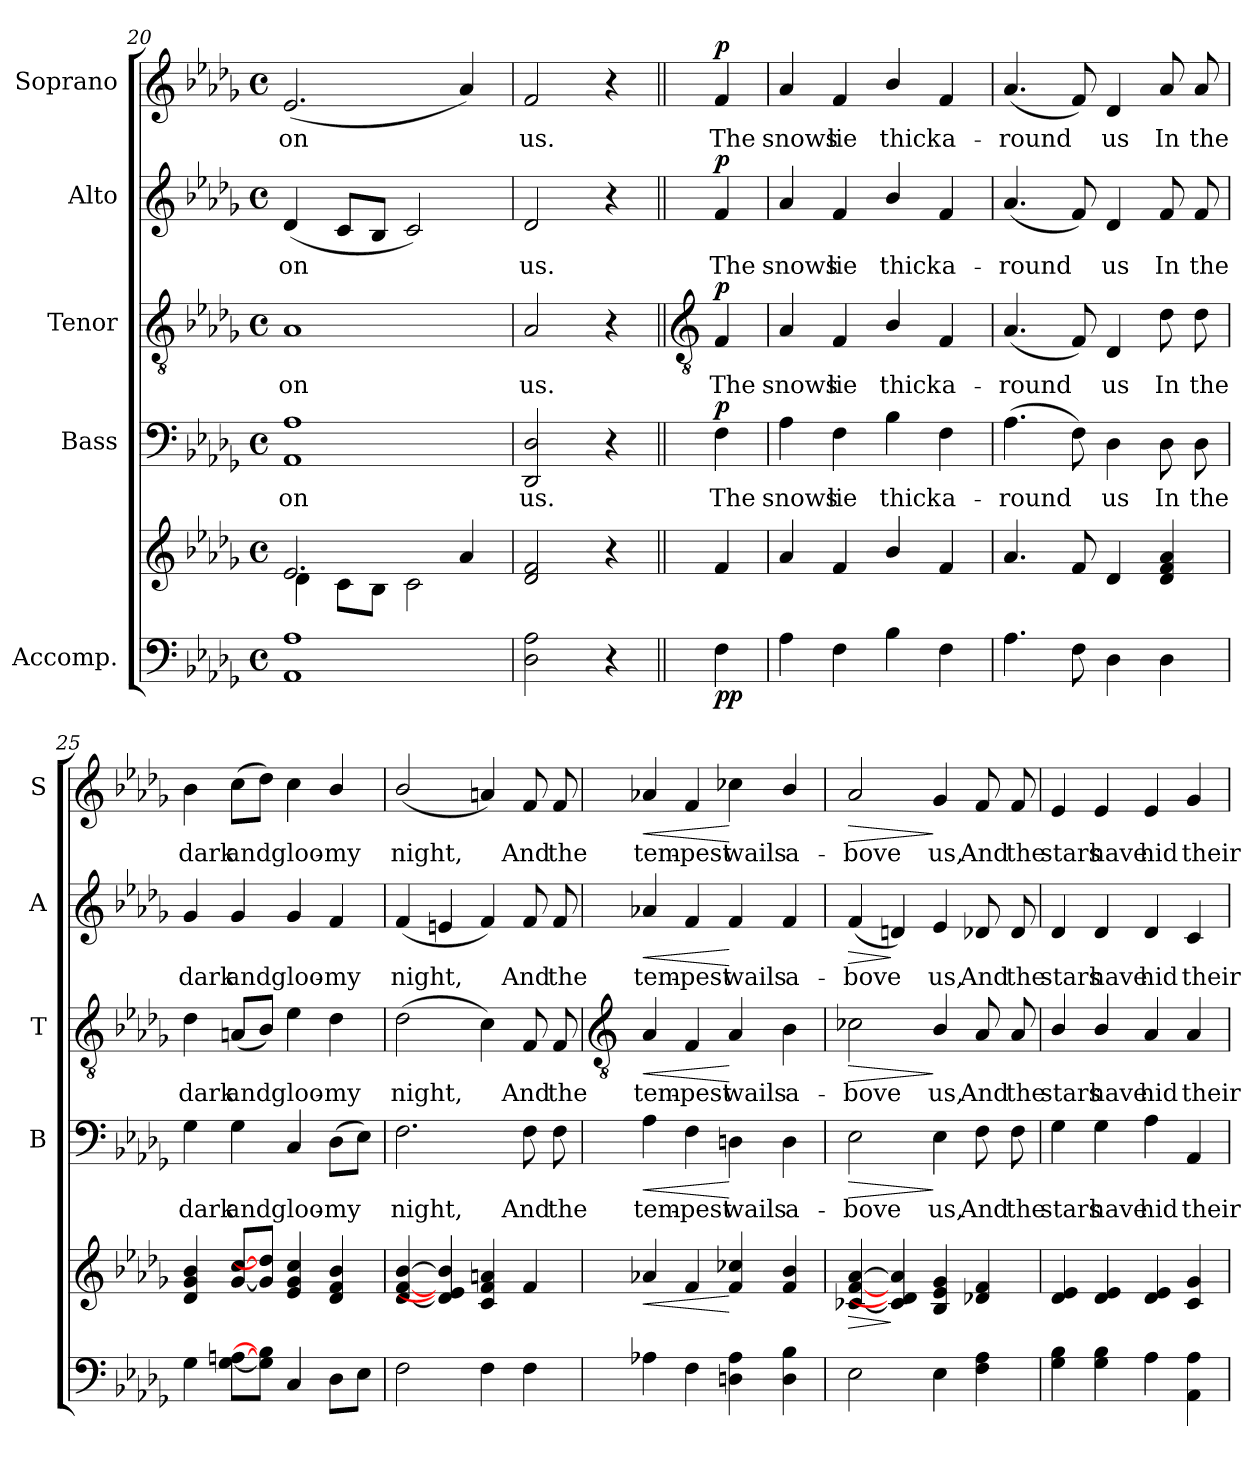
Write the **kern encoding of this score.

**kern	**kern	**dynam	**kern	**text	**dynam	**kern	**text	**dynam	**kern	**text	**dynam	**kern	**text	**dynam
*part5	*part5	*part5	*part4	*part4	*part4	*part3	*part3	*part3	*part2	*part2	*part2	*part1	*part1	*part1
*staff6	*staff5	*staff5/6	*staff4	*staff4	*staff4	*staff3	*staff3	*staff3	*staff2	*staff2	*staff2	*staff1	*staff1	*staff1
*I"Accomp.	*	*	*I"Bass	*	*	*I"Tenor	*	*	*I"Alto	*	*	*I"Soprano	*	*
*	*	*	*I'B	*	*	*I'T	*	*	*I'A	*	*	*I'S	*	*
*clefF4	*clefG2	*	*clefF4	*	*	*clefGv2	*	*	*clefG2	*	*	*clefG2	*	*
*k[b-e-a-d-g-]	*k[b-e-a-d-g-]	*	*k[b-e-a-d-g-]	*	*	*k[b-e-a-d-g-]	*	*	*k[b-e-a-d-g-]	*	*	*k[b-e-a-d-g-]	*	*
*D-:	*D-:	*	*D-:	*	*	*D-:	*	*	*D-:	*	*	*D-:	*	*
*M4/4	*M4/4	*	*M4/4	*	*	*M4/4	*	*	*M4/4	*	*	*M4/4	*	*
*met(c)	*met(c)	*	*met(c)	*	*	*met(c)	*	*	*met(c)	*	*	*met(c)	*	*
=20	=20	=20	=20	=20	=20	=20	=20	=20	=20	=20	=20	=20	=20	=20
*	*^	*	*	*	*	*	*	*	*	*	*	*	*	*
!	!	!	!	!	!LO:LY:b	!	!	!LO:LY:b	!	!	!LO:LY:b	!	!	!LO:LY:b	!
1AA- 1A-	2.e-	4d-\	.	1AA- 1A-	-on	.	1A-	-on	.	(<4d-	-on	.	(<2.e-	-on	.
.	.	8c\L	.	.	.	.	.	.	.	8cL	.	.	.	.	.
.	.	8B-\J	.	.	.	.	.	.	.	8B-J	.	.	.	.	.
.	.	2c\	.	.	.	.	.	.	.	2c)	.	.	.	.	.
.	4a-	.	.	.	.	.	.	.	.	.	.	.	4a-)	.	.
=21	=21	=21	=21	=21	=21	=21	=21	=21	=21	=21	=21	=21	=21	=21	=21
!	!	!	!	!	!LO:LY:b	!	!	!LO:LY:b	!	!	!LO:LY:b	!	!	!LO:LY:b	!
2D- 2A-	2d- 2f	2.ryy	.	2DD- 2D-	us.	.	2A-	us.	.	2d-	us.	.	2f	us.	.
4r	4r	.	.	4r	.	.	4r	.	.	4r	.	.	4r	.	.
*	*v	*v	*	*	*	*	*	*	*	*	*	*	*	*	*
!!LO:LB:g=z
=22||	=22||	=22||	=22||	=22||	=22||	=22||	=22||	=22||	=22||	=22||	=22||	=22||	=22||	=22||
*	*	*	*	*	*	*clefGv2	*	*	*	*	*	*	*	*
!	!	!LO:DY:b=2	!	!LO:LY:b	!	!	!LO:LY:b	!	!	!LO:LY:b	!	!	!LO:LY:b	!
!	!	!LO:DY:n=1:b	!	!	!LO:DY:b	!	!	!LO:DY:b	!	!	!LO:DY:b	!	!	!LO:DY:b
4F	4f	p p	4F	The	p	4F	The	p	4f	The	p	4f	The	p
=23	=23	=23	=23	=23	=23	=23	=23	=23	=23	=23	=23	=23	=23	=23
!	!	!	!	!LO:LY:b	!	!	!LO:LY:b	!	!	!LO:LY:b	!	!	!LO:LY:b	!
4A-	4a-	.	4A-	snows	.	4A-	snows	.	4a-	snows	.	4a-	snows	.
!	!	!	!	!LO:LY:b	!	!	!LO:LY:b	!	!	!LO:LY:b	!	!	!LO:LY:b	!
4F	4f	.	4F	lie	.	4F	lie	.	4f	lie	.	4f	lie	.
!	!	!	!	!LO:LY:b	!	!	!LO:LY:b	!	!	!LO:LY:b	!	!	!LO:LY:b	!
4B-\	4b-/	.	4B-\	thick	.	4B-/	thick	.	4b-/	thick	.	4b-/	thick	.
!	!	!	!	!LO:LY:b	!	!	!LO:LY:b	!	!	!LO:LY:b	!	!	!LO:LY:b	!
4F	4f	.	4F	a-	.	4F	a-	.	4f	a-	.	4f	a-	.
=24	=24	=24	=24	=24	=24	=24	=24	=24	=24	=24	=24	=24	=24	=24
!	!	!	!	!LO:LY:b	!	!	!LO:LY:b	!	!	!LO:LY:b	!	!	!LO:LY:b	!
4.A-	4.a-	.	(>4.A-	-round	.	(<4.A-	-round	.	(<4.a-	-round	.	(<4.a-	-round	.
8F	8f	.	8F)	.	.	8F)	.	.	8f)	.	.	8f)	.	.
!	!	!	!	!LO:LY:b	!	!	!LO:LY:b	!	!	!LO:LY:b	!	!	!LO:LY:b	!
4D-	4d-	.	4D-	us	.	4D-	us	.	4d-	us	.	4d-	us	.
!	!	!	!	!LO:LY:b	!	!	!LO:LY:b	!	!	!LO:LY:b	!	!	!LO:LY:b	!
4D-	4d- 4f 4a-	.	8D-	In	.	8d-	In	.	8f	In	.	8a-	In	.
!	!	!	!	!LO:LY:b	!	!	!LO:LY:b	!	!	!LO:LY:b	!	!	!LO:LY:b	!
.	.	.	8D-	the	.	8d-	the	.	8f	the	.	8a-	the	.
=25	=25	=25	=25	=25	=25	=25	=25	=25	=25	=25	=25	=25	=25	=25
!	!	!	!	!LO:LY:b	!	!	!LO:LY:b	!	!	!LO:LY:b	!	!	!LO:LY:b	!
4G-	4d- 4g- 4b-	.	4G-	dark	.	4d-	dark	.	4g-	dark	.	4b-	dark	.
!	!	!	!	!LO:LY:b	!	!	!LO:LY:b	!	!	!LO:LY:b	!	!	!LO:LY:b	!
[8G- [8AnL	[8g-/ [8cc/L	.	4G-	and	.	(<8AnL	and	.	4g-	and	.	(>8ccL	and	.
8G-] 8B-]J	8g-/] 8dd-/]J	.	.	.	.	8B-J)	.	.	.	.	.	8dd-J)	.	.
!	!	!	!	!LO:LY:b	!	!	!LO:LY:b	!	!	!LO:LY:b	!	!	!LO:LY:b	!
4C	4e- 4g- 4cc	.	4C	gloo-	.	4e-	gloo-	.	4g-	gloo-	.	4cc	gloo-	.
!	!	!	!	!LO:LY:b	!	!	!LO:LY:b	!	!	!LO:LY:b	!	!	!LO:LY:b	!
8D-L	4d-/ 4f/ 4b-/	.	(>8D-L	-my	.	4d-	-my	.	4f	-my	.	4b-/	-my	.
8E-J	.	.	8E-J)	.	.	.	.	.	.	.	.	.	.	.
=26	=26	=26	=26	=26	=26	=26	=26	=26	=26	=26	=26	=26	=26	=26
!	!	!	!	!LO:LY:b	!	!	!LO:LY:b	!	!	!LO:LY:b	!	!	!LO:LY:b	!
2F	[4d-/ [4f/ [4b-/	.	2.F	night,	.	(>2d-	night,	.	(<4f	night,	.	(<2b-/	night,	.
.	4d-] 4e] 4b-]	.	.	.	.	.	.	.	4en	.	.	.	.	.
4F	4c 4f 4an	.	.	.	.	4c)	.	.	4f)	.	.	4an)	.	.
!	!	!	!	!LO:LY:b	!	!	!LO:LY:b	!	!	!LO:LY:b	!	!	!LO:LY:b	!
4F	4f	.	8F	And	.	8F	And	.	8f	And	.	8f	And	.
!	!	!	!	!LO:LY:b	!	!	!LO:LY:b	!	!	!LO:LY:b	!	!	!LO:LY:b	!
.	.	.	8F	the	.	8F	the	.	8f	the	.	8f	the	.
!!LO:LB:g=z
=27	=27	=27	=27	=27	=27	=27	=27	=27	=27	=27	=27	=27	=27	=27
*	*	*	*	*	*	*clefGv2	*	*	*	*	*	*	*	*
!	!	!LO:HP:b	!	!LO:LY:b	!LO:HP:b	!	!LO:LY:b	!LO:HP:b	!	!LO:LY:b	!LO:HP:b	!	!LO:LY:b	!LO:HP:b
4A-X	4a-X	<	4A-	tem-	<	4A-	tem-	<	4a-X	tem-	<	4a-X	tem-	<
!	!	!	!	!LO:LY:b	!	!	!LO:LY:b	!	!	!LO:LY:b	!	!	!LO:LY:b	!
4F	4f	.	4F	-pest	.	4F	-pest	.	4f	-pest	.	4f	-pest	.
!	!	!	!	!LO:LY:b	!	!	!LO:LY:b	!	!	!LO:LY:b	!	!	!LO:LY:b	!
4Dn 4A-	4f 4cc-X	[	4Dn	wails	[	4A-	wails	[	4f	wails	[	4cc-X	wails	[
!	!	!	!	!LO:LY:b	!	!	!LO:LY:b	!	!	!LO:LY:b	!	!	!LO:LY:b	!
4D 4B-	4f/ 4b-/	.	4D	a-	.	4B-	a-	.	4f	a-	.	4b-/	a-	.
=28	=28	=28	=28	=28	=28	=28	=28	=28	=28	=28	=28	=28	=28	=28
!	!	!LO:HP:b	!	!LO:LY:b	!LO:HP:b	!	!LO:LY:b	!LO:HP:b	!	!LO:LY:b	!LO:HP:b	!	!LO:LY:b	!LO:HP:b
2E-	[4c-X [4f [4a-	>	2E-	-bove	>	2c-X	-bove	>	(<4f	-bove	>	2a-	-bove	>
.	4c-] 4d] 4a-]	]	.	.	.	.	.	.	4dn)	.	]	.	.	.
!	!	!	!	!LO:LY:b	!	!	!LO:LY:b	!	!	!LO:LY:b	!	!	!LO:LY:b	!
4E-	4B- 4e- 4g-	.	4E-	us,	]	4B-/	us,	]	4e-	us,	.	4g-	us,	]
!	!	!	!	!LO:LY:b	!	!	!LO:LY:b	!	!	!LO:LY:b	!	!	!LO:LY:b	!
4F 4A-	4d-X 4f	.	8F	And	.	8A-	And	.	8d-X	And	.	8f	And	.
!	!	!	!	!LO:LY:b	!	!	!LO:LY:b	!	!	!LO:LY:b	!	!	!LO:LY:b	!
.	.	.	8F	the	.	8A-	the	.	8d-	the	.	8f	the	.
=29	=29	=29	=29	=29	=29	=29	=29	=29	=29	=29	=29	=29	=29	=29
!	!	!	!	!LO:LY:b	!	!	!LO:LY:b	!	!	!LO:LY:b	!	!	!LO:LY:b	!
4G- 4B-	4d- 4e-	.	4G-	stars	.	4B-/	stars	.	4d-	stars	.	4e-	stars	.
!	!	!	!	!LO:LY:b	!	!	!LO:LY:b	!	!	!LO:LY:b	!	!	!LO:LY:b	!
4G- 4B-	4d- 4e-	.	4G-	have	.	4B-/	have	.	4d-	have	.	4e-	have	.
!	!	!	!	!LO:LY:b	!	!	!LO:LY:b	!	!	!LO:LY:b	!	!	!LO:LY:b	!
4A-	4d- 4e-	.	4A-	hid	.	4A-	hid	.	4d-	hid	.	4e-	hid	.
!	!	!	!	!LO:LY:b	!	!	!LO:LY:b	!	!	!LO:LY:b	!	!	!LO:LY:b	!
4AA- 4A-	4c 4g-	.	4AA-	their	.	4A-	their	.	4c	their	.	4g-	their	.
=	=	=	=	=	=	=	=	=	=	=	=	=	=	=
*-	*-	*-	*-	*-	*-	*-	*-	*-	*-	*-	*-	*-	*-	*-
